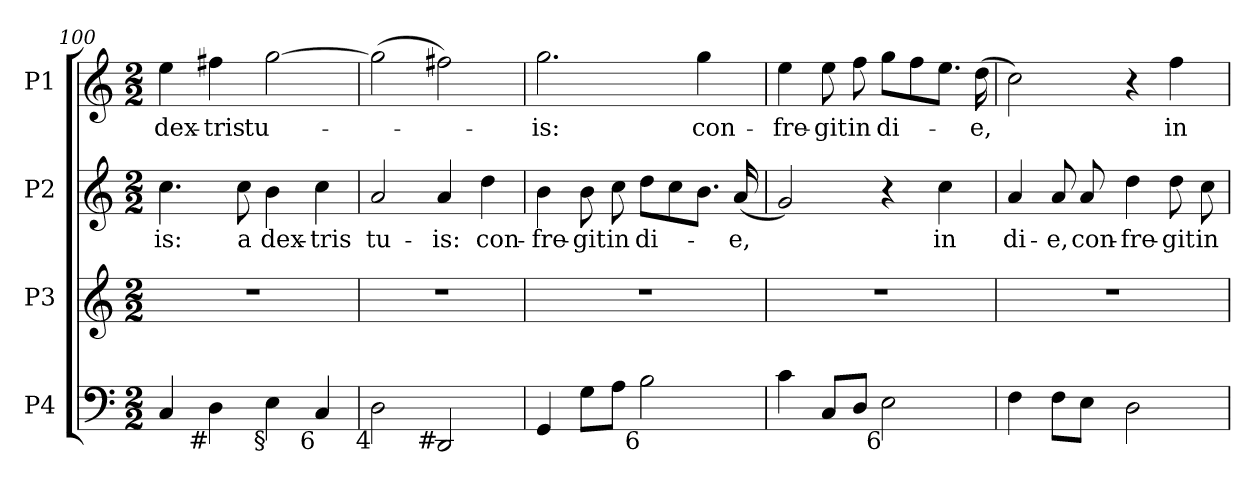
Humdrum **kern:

**kern	**kern	**kern	**text	**kern	**text
*part4	*part3	*part2	*part2	*part1	*part1
*staff4	*staff3	*staff2	*staff2	*staff1	*staff1
*I"P4	*I"P3	*I"P2	*	*I"P1	*
*clefF4	*clefG2	*clefG2	*	*clefG2	*
*k[]	*k[]	*k[]	*	*k[]	*
*C:	*C:	*C:	*	*C:	*
*M2/2	*M2/2	*M2/2	*	*M2/2	*
=100	=100	=100	=100	=100	=100
!	!	!	!LO:LY:b:color=#000000	!	!
!	!	!	!	!	!LO:LY:b:color=#000000
4Ci/	1r	4.cci\	-is:	4eei\	dex-
!LO:TX:b:rj:t=#	!	!	!	!	!
!	!	!	!	!	!LO:LY:b:color=#000000
4Di\	.	.	.	4ff#Xi\	-tris
!	!	!	!LO:LY:b:color=#000000	!	!
.	.	8cci\	a	.	.
!	!	!	!LO:LY:b:color=#000000	!	!
!LO:TX:b:rj:t=§	!	!	!	!	!
!	!	!	!	!	!LO:LY:b:color=#000000
4Ei\	.	4bi\	dex-	[2ggi\	tu-
!LO:TX:b:rj:t=6	!	!	!	!	!
!	!	!	!LO:LY:b:color=#000000	!	!
4Ci/	.	4cci\	-tris	.	.
!!LO:LB:g=z
=101	=101	=101	=101	=101	=101
!LO:TX:b:rj:t=4	!	!	!	!	!
!	!	!	!LO:LY:b:color=#000000	!	!
2Di\	1r	2ai/	tu-	(2ggi\]	.
!LO:TX:b:rj:t=#	!	!	!	!	!
!	!	!	!LO:LY:b:color=#000000	!	!
2DDi/	.	4ai/	-is:	2ff#Xi\)	.
!	!	!	!LO:LY:b:color=#000000	!	!
.	.	4ddi\	con-	.	.
=102	=102	=102	=102	=102	=102
!	!	!	!LO:LY:b:color=#000000	!	!
!	!	!	!	!	!LO:LY:b:color=#000000
4GGi/	1r	4bi\	-fre-	2.ggi\	-is:
!	!	!	!LO:LY:b:color=#000000	!	!
8Gi\L	.	8bi\	-git	.	.
!	!	!	!LO:LY:b:color=#000000	!	!
8Ai\J	.	8cci\	in	.	.
!LO:TX:b:rj:t=6	!	!	!	!	!
!	!	!	!LO:LY:b:color=#000000	!	!
2Bi\	.	8ddi\L	di-	.	.
.	.	8cci\	.	.	.
!	!	!	!	!	!LO:LY:b:color=#000000
.	.	8.bi\J	.	4ggi\	con-
!	!	!	!LO:LY:b:color=#000000	!	!
.	.	(16ai/	-e,	.	.
=103	=103	=103	=103	=103	=103
!	!	!	!	!	!LO:LY:b:color=#000000
4ci\	1r	2gi/)	.	4eei\	-fre-
!	!	!	!	!	!LO:LY:b:color=#000000
8Ci/L	.	.	.	8eei\	-git
!	!	!	!	!	!LO:LY:b:color=#000000
8Di/J	.	.	.	8ffi\	in
!LO:TX:b:rj:t=6	!	!	!	!	!
!	!	!	!	!	!LO:LY:b:color=#000000
2Ei\	.	4r	.	8ggi\L	di-
.	.	.	.	8ffi\	.
!	!	!	!LO:LY:b:color=#000000	!	!
.	.	4cci\	in	8.eei\J	.
!	!	!	!	!	!LO:LY:b:color=#000000
.	.	.	.	(16ddi\	-e,
=104	=104	=104	=104	=104	=104
!	!	!	!LO:LY:b:color=#000000	!	!
4Fi\	1r	4ai/	di-	2cci\)	.
!	!	!	!LO:LY:b:color=#000000	!	!
8Fi\L	.	8ai/	-e,	.	.
!	!	!	!LO:LY:b:color=#000000	!	!
8Ei\J	.	8ai/	con-	.	.
!	!	!	!LO:LY:b:color=#000000	!	!
2Di\	.	4ddi\	-fre-	4r	.
!	!	!	!LO:LY:b:color=#000000	!	!
!	!	!	!	!	!LO:LY:b:color=#000000
.	.	8ddi\	-git	4ffi\	in
!	!	!	!LO:LY:b:color=#000000	!	!
.	.	8cci\	in	.	.
=	=	=	=	=	=
*-	*-	*-	*-	*-	*-
